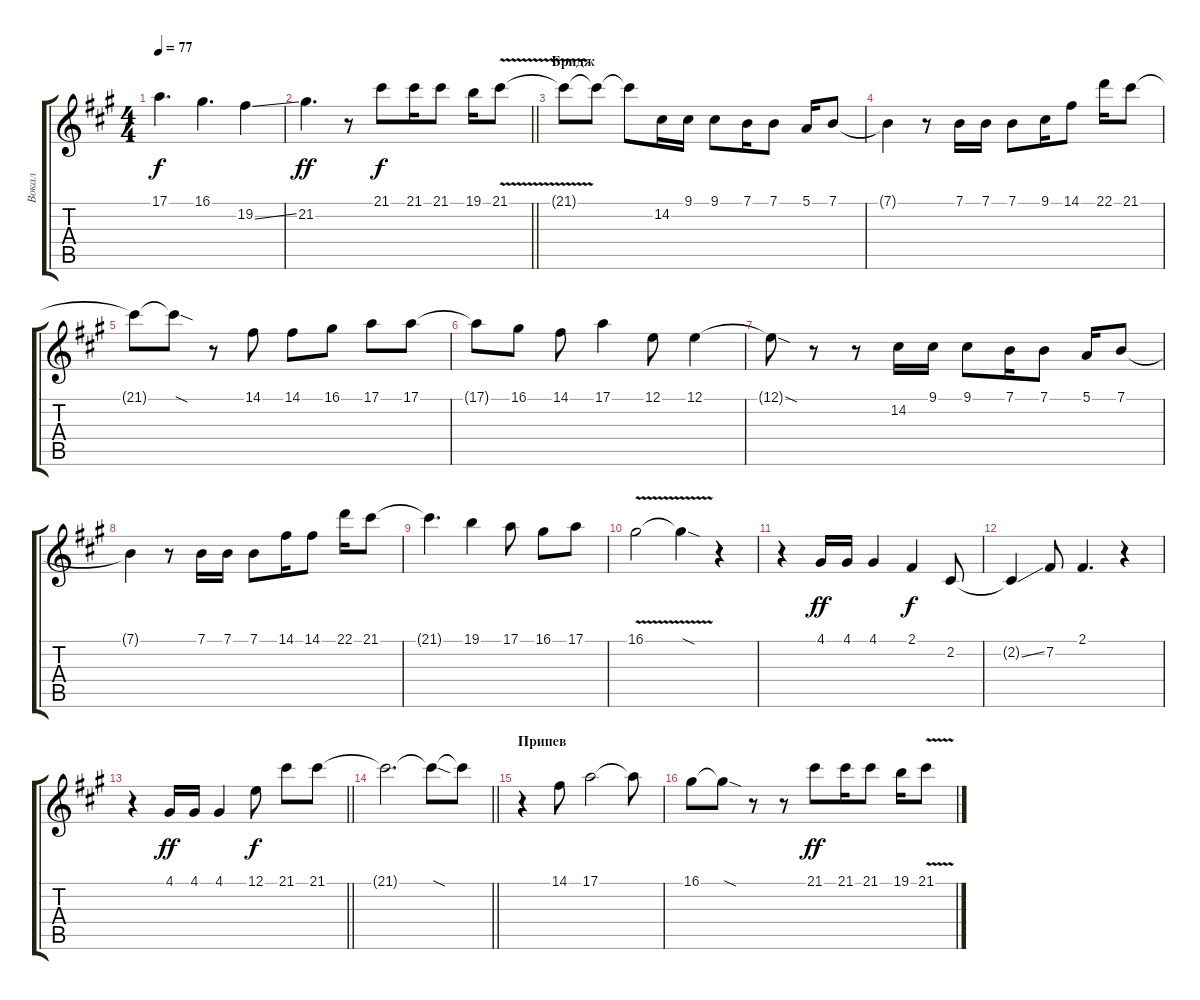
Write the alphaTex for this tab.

\track ("Вокал" "Вокал") {instrument baritonesax}
\staff {score tabs}
\tuning (E4 B3 G3 D3 A2 E2) {hide}
\ts (4 4)
\tempo 77
\clef g2
\ks f#minor
17.1{t}.4{d dy f} 16.1.4{d} 19.2{ss}.4 |
\barLineRight lightlight
21.2.4{d dy ff} r.8 21.1.8{dy f} 21.1.16 21.1.8 19.1.16 21.1{v}.8 |
\section ("" "Бридж")
21.1{t}.8 21.1{t}.8 21.1{t}.8 14.2.16 9.1.16 9.1.8 7.1.16 7.1.8 5.1.16 7.1.8 |
7.1{t}.4 r.8 7.1.16 7.1.16 7.1.8 9.1.16 14.1.8 22.1.16 21.1.8 |
21.1{t}.8 21.1{sod t}.8 r.8 14.1.8 14.1.8 16.1.8 17.1.8 17.1.8 |
17.1{t}.8 16.1.8 14.1.8 17.1.4 12.1.8 12.1.4 |
12.1{sod t}.8 r.8 r.8 14.2.16 9.1.16 9.1.8 7.1.16 7.1.8 5.1.16 7.1.8 |
7.1{t}.4 r.8 7.1.16 7.1.16 7.1.8 14.1.16 14.1.8 22.1.16 21.1.8 |
21.1{t}.4{d} 19.1.4 17.1.8 16.1.8 17.1.8 |
16.1{v}.2 16.1{sod t}.4 r.4 |
r.4{volume 13 instrument sopranosax} 4.1.16{dy ff} 4.1.16 4.1.4 2.1.4{dy f} 2.2.8 |
2.2{ss t}.4 7.2.8 2.1.4{d} r.4 |
\barLineRight lightlight
r.4 4.1.16{dy ff} 4.1.16 4.1.4 12.1.8{dy f} 21.1.8 21.1.8 |
\barLineRight lightlight
21.1{t}.2{d} 21.1{sod t}.8{volume 0} 21.1{t}.8 |
\section ("" "Припев")
r.4{volume 13 instrument baritonesax} 14.1.8 17.1.2 17.1{t}.8 |
16.1.8 16.1{sod t}.8 r.8 r.8 21.1.8{dy ff} 21.1.16 21.1.8 19.1.16 21.1{v}.8
